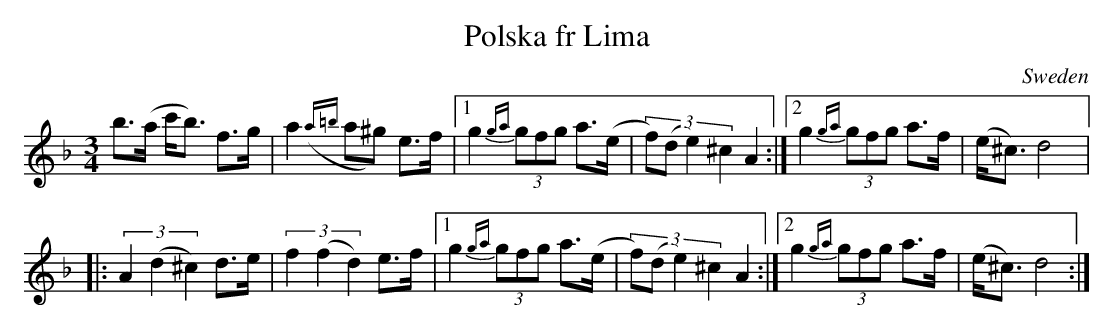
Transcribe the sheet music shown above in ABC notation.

X:1
T:Polska fr Lima
M:3/4
O:Sweden
K:Dm
b>(a c'<b) f>g | a2 ({a=b}a^g) e>f\
|1 g2 (3{ga}gfg a>(e | (3:2:4f)(de2)^c2 A2 :|2 \
g2 (3{ga}gfg a>f | (e<^c) d4 |:
(3:2:3 A2(d2^c2) d>e | (3:2:3f2(f2d2) e>f \
|1 g2 (3{ga}gfg a>(e |(3:2:4f)(de2)^c2 A2 :|2 \
g2 (3{ga}gfg a>f | (e<^c) d4 :|
